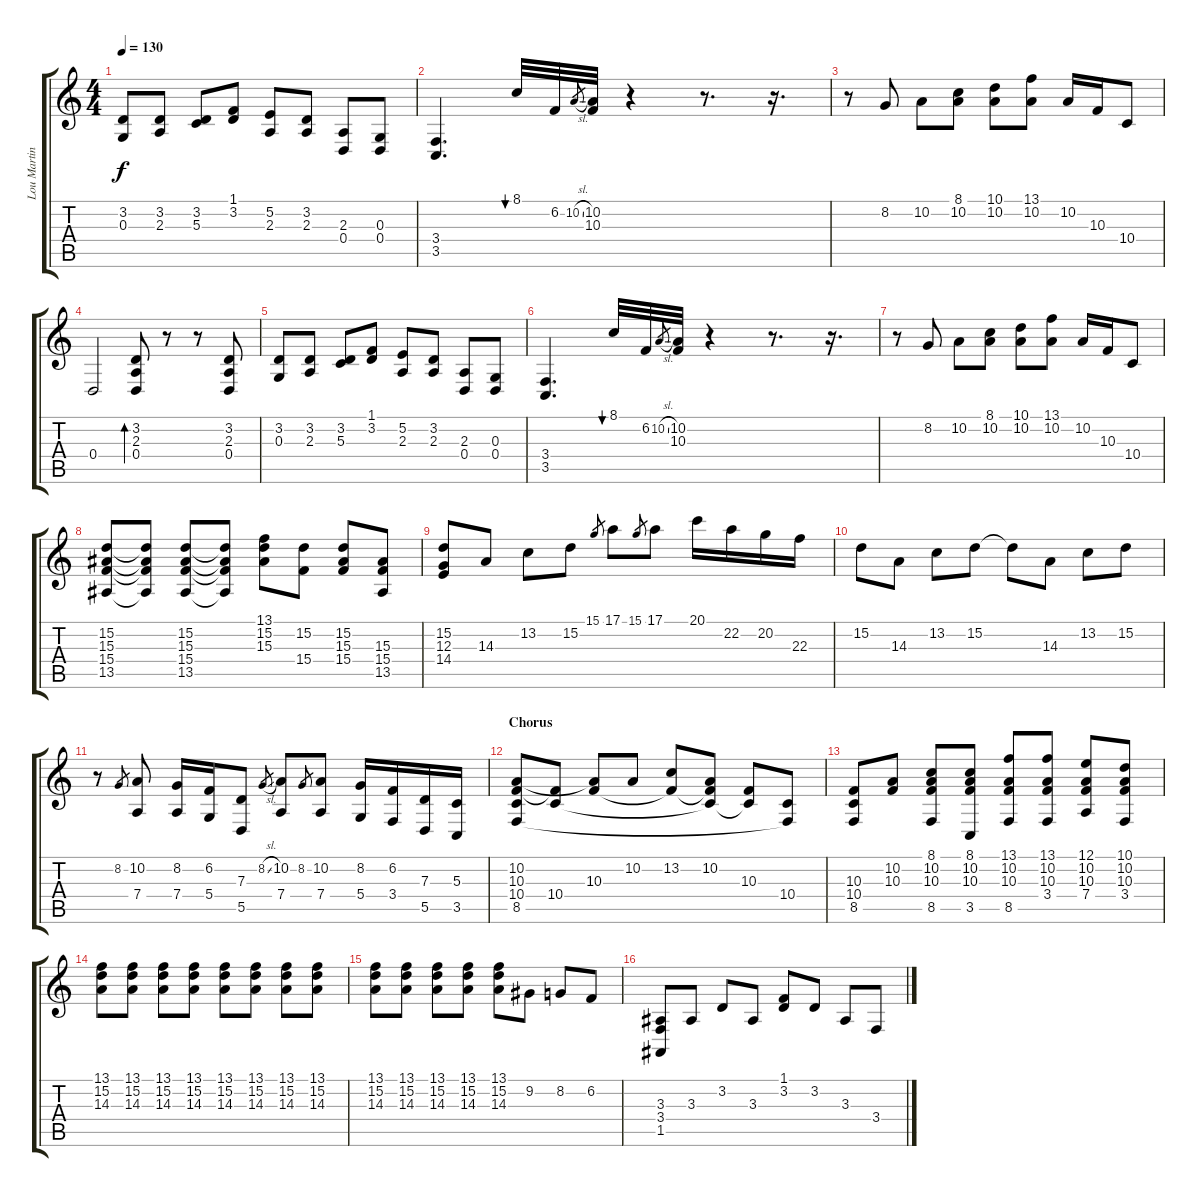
\track ("Lou Martin Piano" "Lou Martin") {instrument brightacousticpiano}
\staff {score tabs}
\tuning (E4 B3 G3 D3 A2 E2) {hide}
\ts (4 4)
\tempo 130
\clef g2
\ks c
(3.2 0.3).8{dy f} (3.2 2.3).8 (3.2 5.3).8 (1.1 3.2).8 (5.2 2.3).8 (3.2 2.3).8 (2.3 0.4).8 (0.3 0.4).8 |
(3.4 3.5).4{d} 8.1.32{bu 240} 6.2.32 10.2{sl}.8{gr} (10.2 10.3).32 r.4 r.8{d} r.16{d} |
r.8 8.2.8 10.2.8 (8.1 10.2).8 (10.1 10.2).8 (13.1 10.2).8 10.2.16 10.3.16 10.4.8 |
0.4.2 (3.2 2.3 0.4).8{bd 240} r.8 r.8 (3.2 2.3 0.4).8 |
(3.2 0.3).8 (3.2 2.3).8 (3.2 5.3).8 (1.1 3.2).8 (5.2 2.3).8 (3.2 2.3).8 (2.3 0.4).8 (0.3 0.4).8 |
(3.4 3.5).4{d} 8.1.32{bu 240} 6.2.32 10.2{sl}.8{gr} (10.2 10.3).32 r.4 r.8{d} r.16{d} |
r.8 8.2.8 10.2.8 (8.1 10.2).8 (10.1 10.2).8 (13.1 10.2).8 10.2.16 10.3.16 10.4.8 |
(15.2 15.3 15.4 13.5).8 (15.2{t} 15.3{t} 15.4{t} 13.5{t}).8 (15.2 15.3 15.4 13.5).8 (15.2{t} 15.3{t} 15.4{t} 13.5{t}).8 (13.1 15.2 15.3).8 (15.2 15.4).8 (15.2 15.3 15.4).8 (15.3 15.4 13.5).8 |
(15.2 12.3 14.4).8 14.3.8 13.2.8 15.2.8 15.1.8{gr} 17.1.8 15.1.8{gr} 17.1.8 20.1.16 22.2.16 20.2.16 22.3.16 |
15.2.8 14.3.8 13.2.8 15.2.8 15.2{t}.8 14.3.8 13.2.8 15.2.8 |
r.8 8.2.8{gr} (10.2 7.4).8 (8.2 7.4).16 (6.2 5.4).16 (7.3 5.5).8 8.2{sl}.8{gr} (10.2 7.4).8 8.2.8{gr} (10.2 7.4).8 (8.2 5.4).16 (6.2 3.4).16 (7.3 5.5).16 (5.3 3.5).16 |
\section ("" "Chorus")
(10.2 10.3 10.4 8.5).8 (10.3{t} 10.4).8 (10.2{t} 10.3).8 10.2.8 (13.2 10.3{t}).8 (10.2 10.3{t} 10.4{t}).8 (10.3 10.4{t}).8 (10.4 8.5{t}).8 |
(10.3 10.4 8.5).8 (10.2 10.3).8 (8.1 10.2 10.3 8.5).8 (8.1 10.2 10.3 3.5).8 (13.1 10.2 10.3 8.5).8 (13.1 10.2 10.3 3.4).8 (12.1 10.2 10.3 7.4).8 (10.1 10.2 10.3 3.4).8 |
(13.1 15.2 14.3).8 (13.1 15.2 14.3).8 (13.1 15.2 14.3).8 (13.1 15.2 14.3).8 (13.1 15.2 14.3).8 (13.1 15.2 14.3).8 (13.1 15.2 14.3).8 (13.1 15.2 14.3).8 |
(13.1 15.2 14.3).8 (13.1 15.2 14.3).8 (13.1 15.2 14.3).8 (13.1 15.2 14.3).8 (13.1 15.2 14.3).8 9.2.8 8.2.8 6.2.8 |
(3.3 3.4 1.5).8 3.3.8 3.2.8 3.3.8 (1.1 3.2).8 3.2.8 3.3.8 3.4.8
